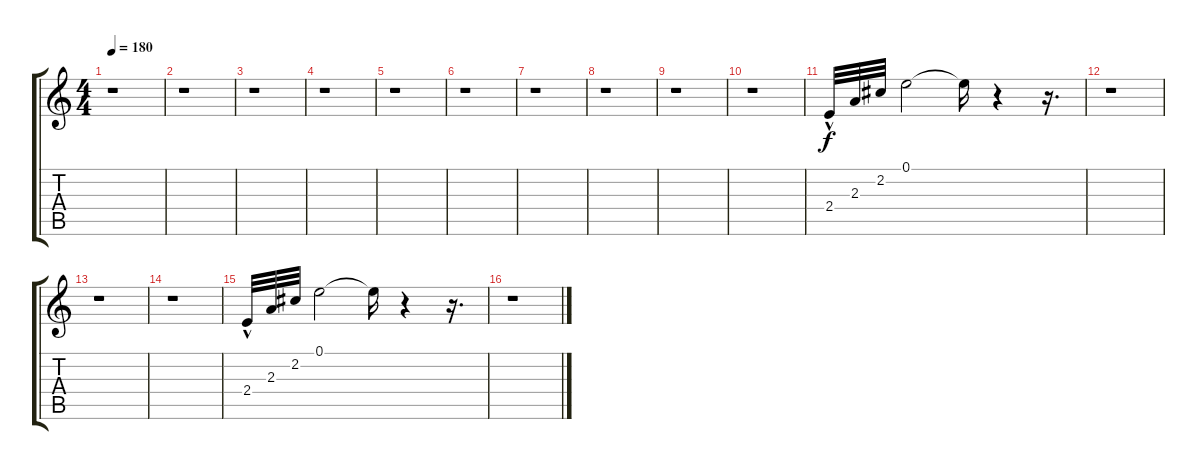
\track "" {instrument acousticguitarsteel}
\staff {score tabs}
\tuning (E4 B3 G3 D3 A2 E2) {hide}
\ts (4 4)
\tempo 180
\clef g2
\ks c
r.1{dy f instrument acousticguitarsteel} |
r.1 |
r.1 |
r.1 |
r.1 |
r.1 |
r.1 |
r.1 |
r.1 |
r.1 |
2.4{hac}.32 2.3.32 2.2.32 0.1.2 0.1{t}.16 r.4 r.16{d} |
r.1 |
r.1 |
r.1 |
2.4{hac}.32 2.3.32 2.2.32 0.1.2 0.1{t}.16 r.4 r.16{d} |
r.1
